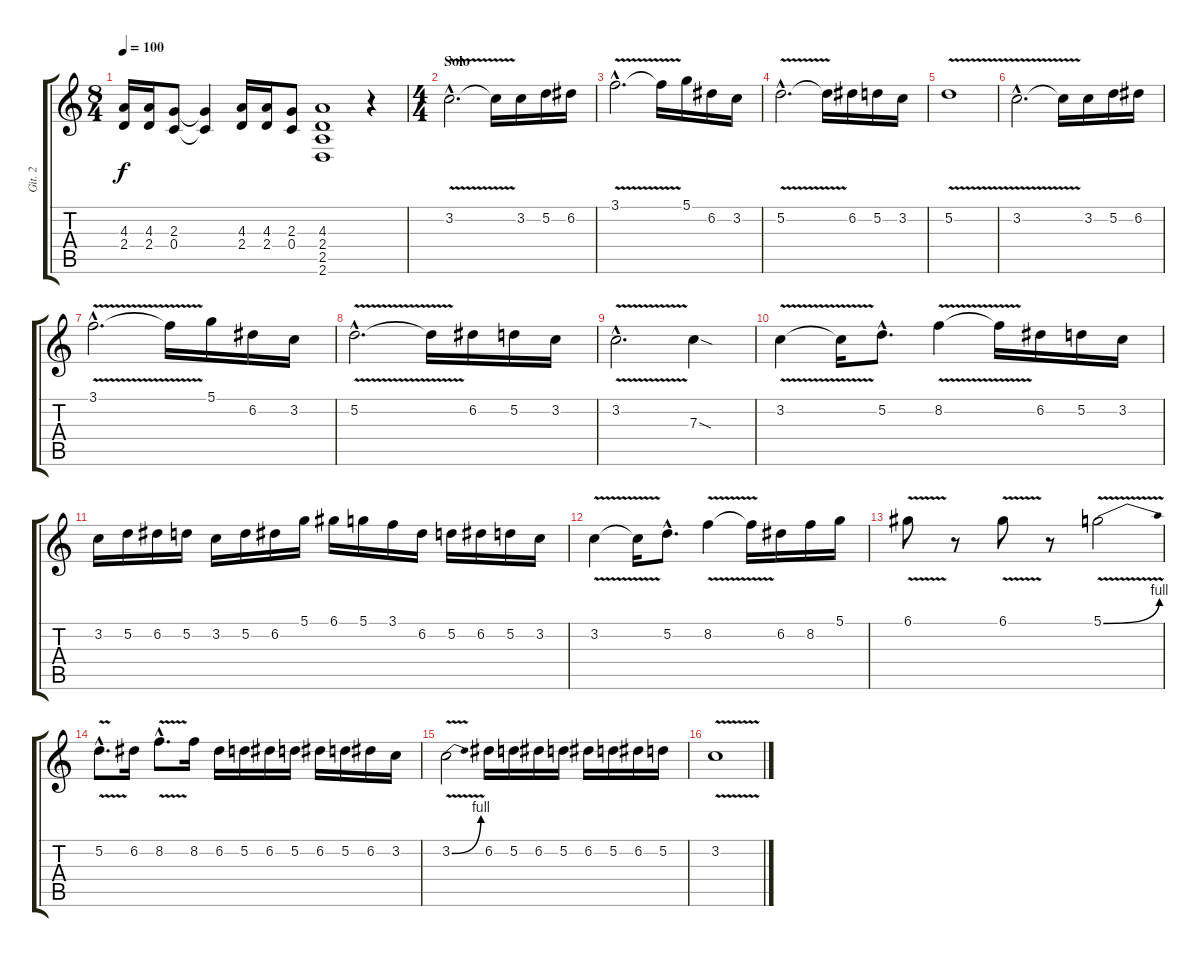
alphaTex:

\track ("Git. 2" "Git. 2") {instrument overdrivenguitar}
\staff {score tabs}
\tuning (D4 A3 F3 C3 G2 C2) {hide}
\ts (8 4)
\tempo 100
\clef g2
\ks c
(4.3 2.4).16{dy f} (4.3 2.4).16 (2.3 0.4).8 (2.3{t} 0.4{t}).4 (4.3 2.4).16 (4.3 2.4).16 (2.3 0.4).8 (4.3 2.4 2.5 2.6).1 r.4 |
\ts (4 4)
\section ("" "Solo")
3.2{v hac}.2{d} 3.2{t}.16 3.2.16 5.2.16 6.2.16 |
3.1{v hac}.2{d} 3.1{t}.16 5.1.16 6.2.16 3.2.16 |
5.2{v hac}.2{d} 5.2{t}.16 6.2.16 5.2.16 3.2.16 |
5.2{v}.1 |
3.2{v hac}.2{d} 3.2{t}.16 3.2.16 5.2.16 6.2.16 |
3.1{v hac}.2{d} 3.1{t}.16 5.1.16 6.2.16 3.2.16 |
5.2{v hac}.2{d} 5.2{t}.16 6.2.16 5.2.16 3.2.16 |
3.2{v hac}.2{d} 7.3{sod}.4 |
3.2{v}.4 3.2{t}.16 5.2{hac}.8{d} 8.2{v}.4 8.2{t}.16 6.2.16 5.2.16 3.2.16 |
3.2.16 5.2.16 6.2.16 5.2.16 3.2.16 5.2.16 6.2.16 5.1.16 6.1.16 5.1.16 3.1.16 6.2.16 5.2.16 6.2.16 5.2.16 3.2.16 |
3.2{v}.4 3.2{t}.16 5.2{hac}.8{d} 8.2{v}.4 8.2{t}.16 6.2.16 8.2.16 5.1.16 |
6.1{v}.8 r.8 6.1{v}.8 r.8 5.1{be (bend 0 0 60 4) v}.2 |
5.2{v hac}.8{d} 6.2.16 8.2{v hac}.8{d} 8.2.16 6.2.16 5.2.16 6.2.16 5.2.16 6.2.16 5.2.16 6.2.16 3.2.16 |
3.2{be (bend 0 0 60 4) v}.2 6.2.16 5.2.16 6.2.16 5.2.16 6.2.16 5.2.16 6.2.16 5.2.16 |
3.2{v}.1
